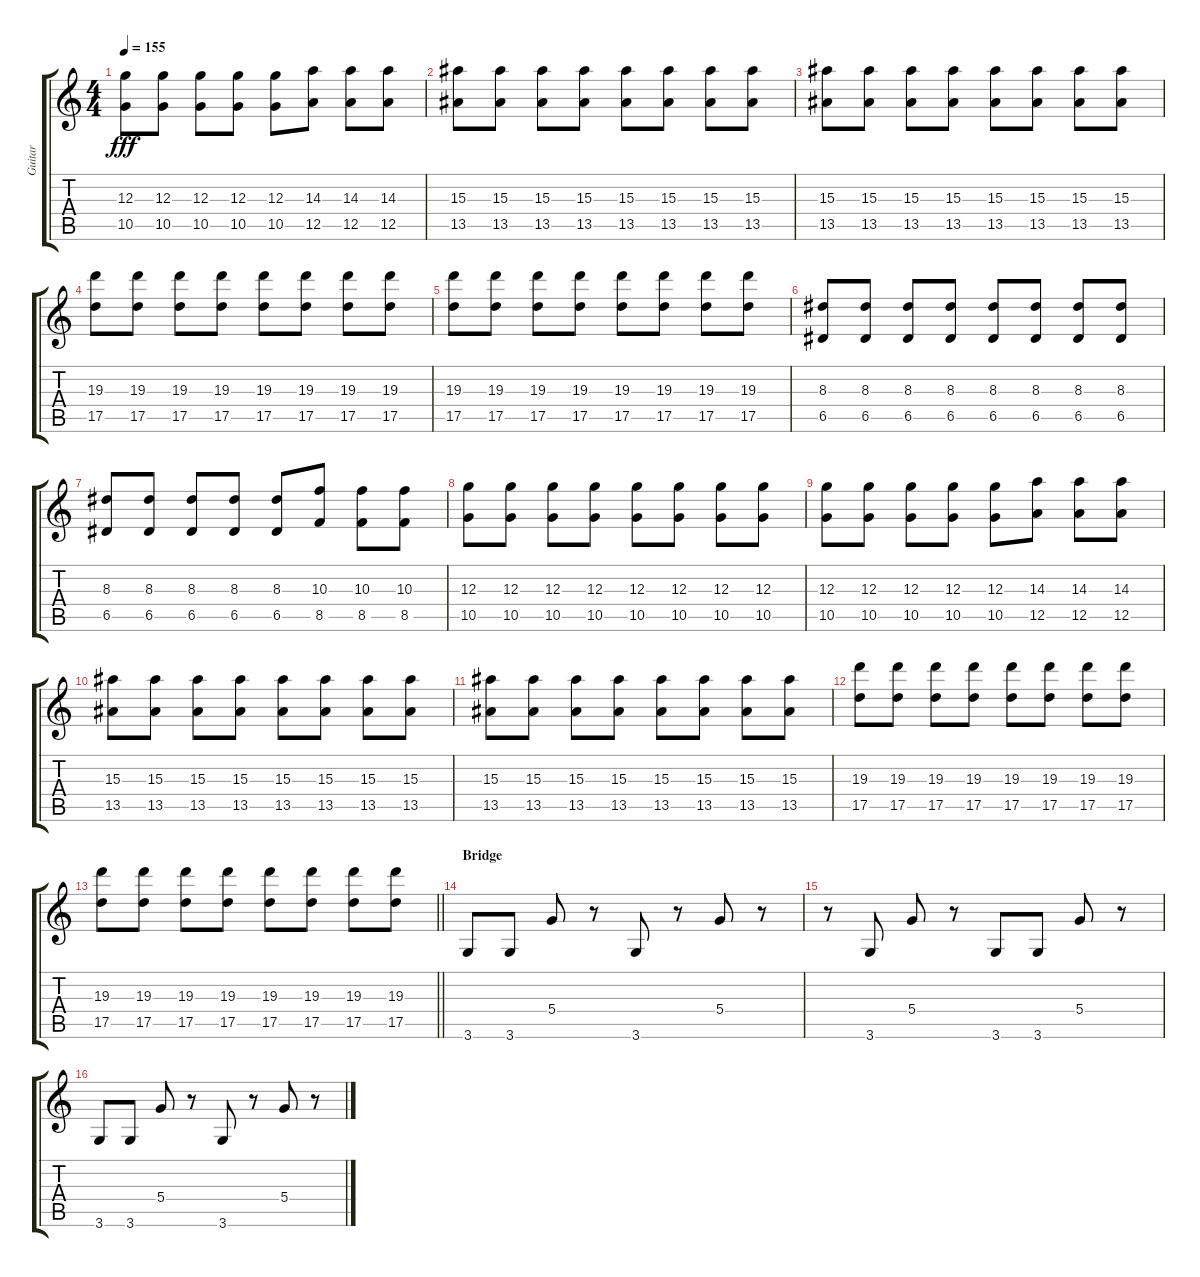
\track ("Guitar" "Guitar") {instrument distortionguitar}
\staff {score tabs}
\tuning (E4 B3 G3 D3 A2 E2) {hide}
\ts (4 4)
\tempo 155
\clef g2
\ks c
(12.3 10.5).8{dy fff} (12.3 10.5).8 (12.3 10.5).8 (12.3 10.5).8 (12.3 10.5).8 (14.3 12.5).8 (14.3 12.5).8 (14.3 12.5).8 |
(15.3 13.5).8 (15.3 13.5).8 (15.3 13.5).8 (15.3 13.5).8 (15.3 13.5).8 (15.3 13.5).8 (15.3 13.5).8 (15.3 13.5).8 |
(15.3 13.5).8 (15.3 13.5).8 (15.3 13.5).8 (15.3 13.5).8 (15.3 13.5).8 (15.3 13.5).8 (15.3 13.5).8 (15.3 13.5).8 |
(19.3 17.5).8 (19.3 17.5).8 (19.3 17.5).8 (19.3 17.5).8 (19.3 17.5).8 (19.3 17.5).8 (19.3 17.5).8 (19.3 17.5).8 |
(19.3 17.5).8 (19.3 17.5).8 (19.3 17.5).8 (19.3 17.5).8 (19.3 17.5).8 (19.3 17.5).8 (19.3 17.5).8 (19.3 17.5).8 |
(8.3 6.5).8 (8.3 6.5).8 (8.3 6.5).8 (8.3 6.5).8 (8.3 6.5).8 (8.3 6.5).8 (8.3 6.5).8 (8.3 6.5).8 |
(8.3 6.5).8 (8.3 6.5).8 (8.3 6.5).8 (8.3 6.5).8 (8.3 6.5).8 (10.3 8.5).8 (10.3 8.5).8 (10.3 8.5).8 |
(12.3 10.5).8 (12.3 10.5).8 (12.3 10.5).8 (12.3 10.5).8 (12.3 10.5).8 (12.3 10.5).8 (12.3 10.5).8 (12.3 10.5).8 |
(12.3 10.5).8 (12.3 10.5).8 (12.3 10.5).8 (12.3 10.5).8 (12.3 10.5).8 (14.3 12.5).8 (14.3 12.5).8 (14.3 12.5).8 |
(15.3 13.5).8 (15.3 13.5).8 (15.3 13.5).8 (15.3 13.5).8 (15.3 13.5).8 (15.3 13.5).8 (15.3 13.5).8 (15.3 13.5).8 |
(15.3 13.5).8 (15.3 13.5).8 (15.3 13.5).8 (15.3 13.5).8 (15.3 13.5).8 (15.3 13.5).8 (15.3 13.5).8 (15.3 13.5).8 |
(19.3 17.5).8 (19.3 17.5).8 (19.3 17.5).8 (19.3 17.5).8 (19.3 17.5).8 (19.3 17.5).8 (19.3 17.5).8 (19.3 17.5).8 |
\barLineRight lightlight
(19.3 17.5).8 (19.3 17.5).8 (19.3 17.5).8 (19.3 17.5).8 (19.3 17.5).8 (19.3 17.5).8 (19.3 17.5).8 (19.3 17.5).8 |
\section ("" "Bridge")
3.6.8 3.6.8 5.4.8 r.8 3.6.8 r.8 5.4.8 r.8 |
r.8 3.6.8 5.4.8 r.8 3.6.8 3.6.8 5.4.8 r.8 |
3.6.8 3.6.8 5.4.8 r.8 3.6.8 r.8 5.4.8 r.8
